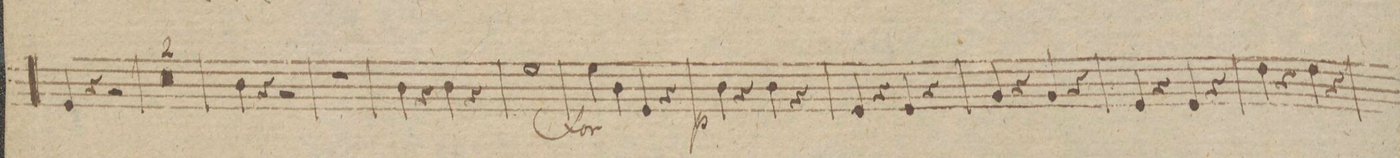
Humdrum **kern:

**kern	**dynam
*I"Viola	*
*clefC3	*
*k[b-]	*
*met(c|)	*
*M2/2	*
4F/	.
4r	.
2r	.
=17	=17
0r	.
=18	=18
=19	=19
4c\	.
4r	.
2r	.
=20	=20
1r	.
=21	=21
4c\	.
4r	.
4c\	.
4r	.
=22	=22
1f\	.
=23	=23
4f\	f
4c\	.
4F/	.
4r	.
=24	=24
4c\	p
4r	.
4c\	.
4r	.
=25	=25
4F/	.
4r	.
4F/	.
4r	.
=26	=26
4A/	.
4r	.
4A/	.
4r	.
=27	=27
4F/	.
4r	.
4F/	.
4r	.
=28	=28
4e\	.
4r	.
4e\	.
4r	.
=29	=29
*-	*-
